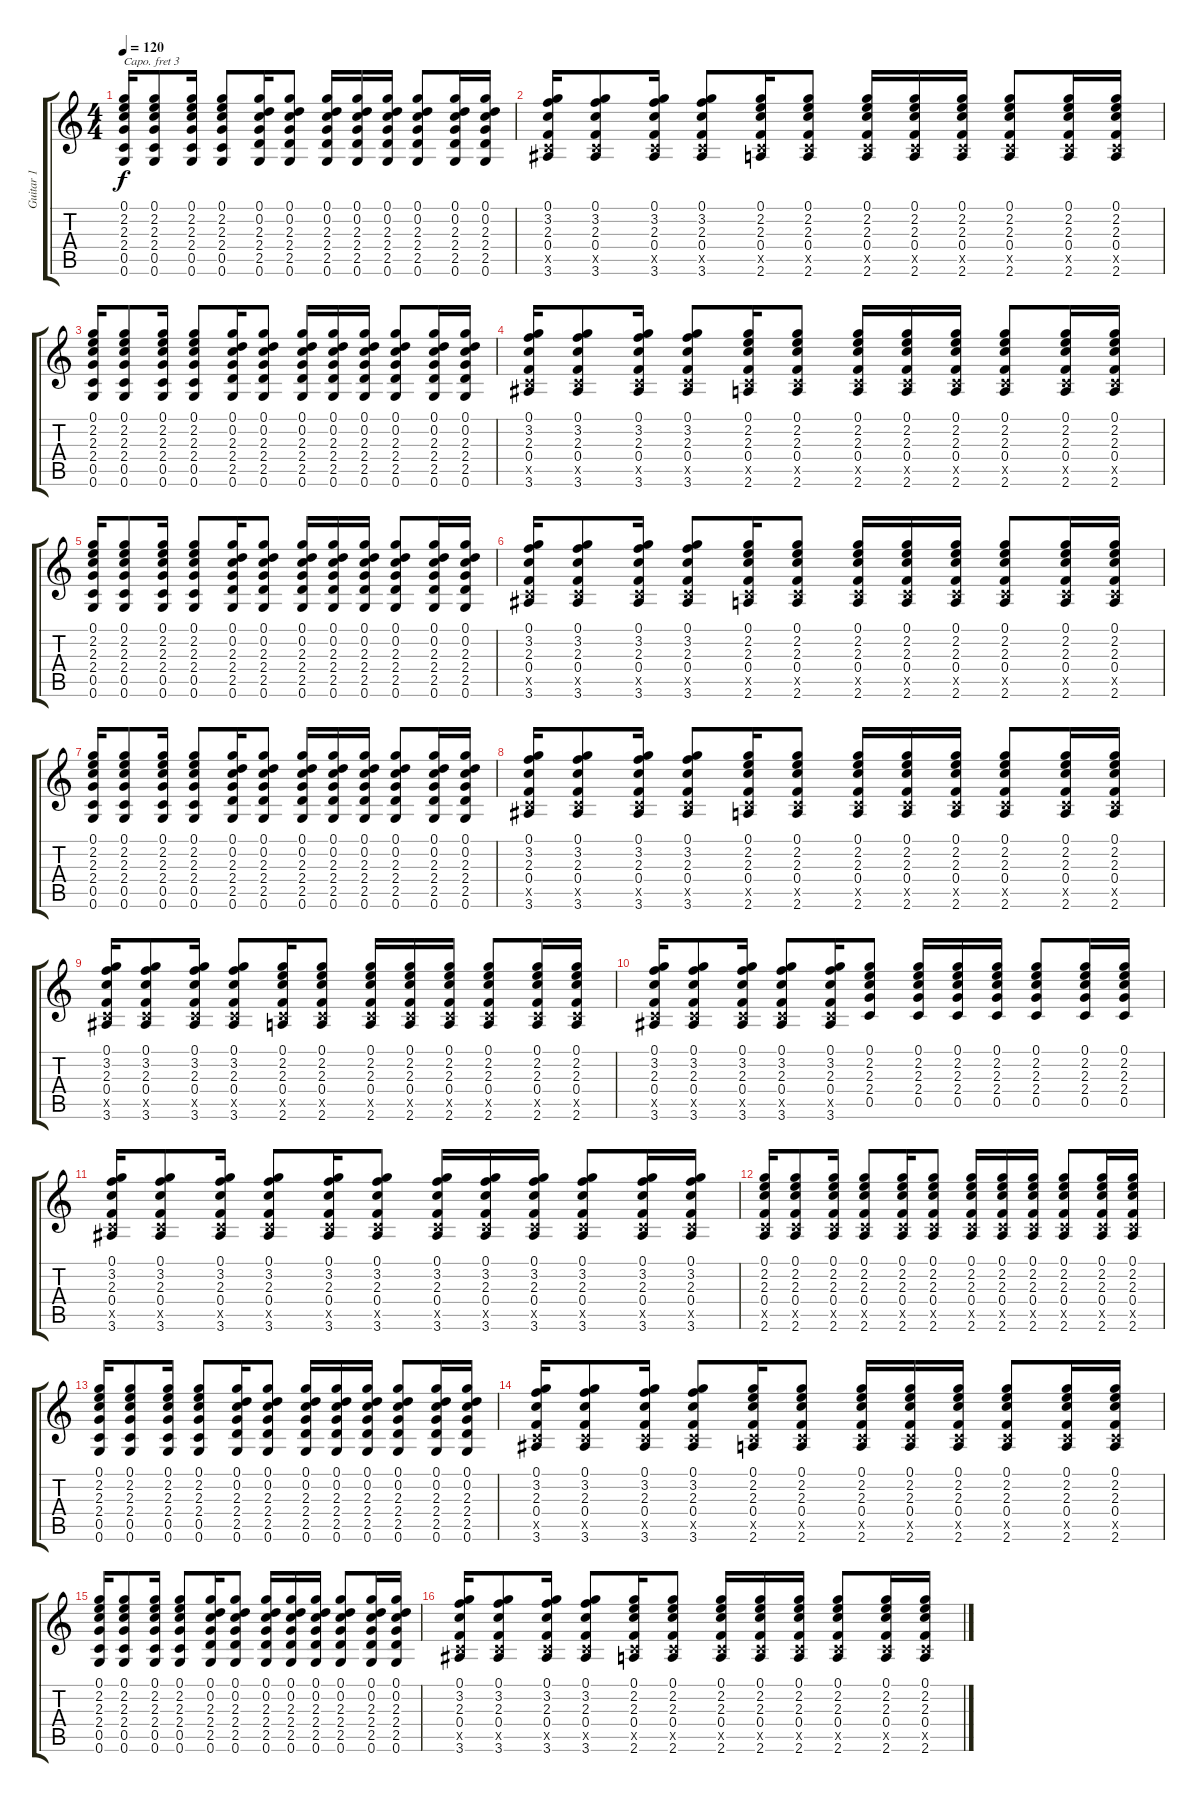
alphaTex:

\track ("Guitar 1" "Guitar 1") {instrument acousticguitarsteel}
\staff {score tabs}
\capo 3
\tuning (E4 B3 G3 D3 A2 E2) {hide}
\ts (4 4)
\tempo 120
\clef g2
\ks c
(0.1 2.2 2.3 2.4 0.5 0.6).16{dy f} (0.1 2.2 2.3 2.4 0.5 0.6).8 (0.1 2.2 2.3 2.4 0.5 0.6).16 (0.1 2.2 2.3 2.4 0.5 0.6).8 (0.1 0.2 2.3 2.4 2.5 0.6).16 (0.1 0.2 2.3 2.4 2.5 0.6).8 (0.1 0.2 2.3 2.4 2.5 0.6).16 (0.1 0.2 2.3 2.4 2.5 0.6).16 (0.1 0.2 2.3 2.4 2.5 0.6).16 (0.1 0.2 2.3 2.4 2.5 0.6).8 (0.1 0.2 2.3 2.4 2.5 0.6).16 (0.1 0.2 2.3 2.4 2.5 0.6).16 |
(0.1 3.2 2.3 0.4 0.5{x} 3.6).16 (0.1 3.2 2.3 0.4 0.5{x} 3.6).8 (0.1 3.2 2.3 0.4 0.5{x} 3.6).16 (0.1 3.2 2.3 0.4 0.5{x} 3.6).8 (0.1 2.2 2.3 0.4 0.5{x} 2.6).16 (0.1 2.2 2.3 0.4 0.5{x} 2.6).8 (0.1 2.2 2.3 0.4 0.5{x} 2.6).16 (0.1 2.2 2.3 0.4 0.5{x} 2.6).16 (0.1 2.2 2.3 0.4 0.5{x} 2.6).16 (0.1 2.2 2.3 0.4 0.5{x} 2.6).8 (0.1 2.2 2.3 0.4 0.5{x} 2.6).16 (0.1 2.2 2.3 0.4 0.5{x} 2.6).16 |
(0.1 2.2 2.3 2.4 0.5 0.6).16 (0.1 2.2 2.3 2.4 0.5 0.6).8 (0.1 2.2 2.3 2.4 0.5 0.6).16 (0.1 2.2 2.3 2.4 0.5 0.6).8 (0.1 0.2 2.3 2.4 2.5 0.6).16 (0.1 0.2 2.3 2.4 2.5 0.6).8 (0.1 0.2 2.3 2.4 2.5 0.6).16 (0.1 0.2 2.3 2.4 2.5 0.6).16 (0.1 0.2 2.3 2.4 2.5 0.6).16 (0.1 0.2 2.3 2.4 2.5 0.6).8 (0.1 0.2 2.3 2.4 2.5 0.6).16 (0.1 0.2 2.3 2.4 2.5 0.6).16 |
(0.1 3.2 2.3 0.4 0.5{x} 3.6).16 (0.1 3.2 2.3 0.4 0.5{x} 3.6).8 (0.1 3.2 2.3 0.4 0.5{x} 3.6).16 (0.1 3.2 2.3 0.4 0.5{x} 3.6).8 (0.1 2.2 2.3 0.4 0.5{x} 2.6).16 (0.1 2.2 2.3 0.4 0.5{x} 2.6).8 (0.1 2.2 2.3 0.4 0.5{x} 2.6).16 (0.1 2.2 2.3 0.4 0.5{x} 2.6).16 (0.1 2.2 2.3 0.4 0.5{x} 2.6).16 (0.1 2.2 2.3 0.4 0.5{x} 2.6).8 (0.1 2.2 2.3 0.4 0.5{x} 2.6).16 (0.1 2.2 2.3 0.4 0.5{x} 2.6).16 |
(0.1 2.2 2.3 2.4 0.5 0.6).16 (0.1 2.2 2.3 2.4 0.5 0.6).8 (0.1 2.2 2.3 2.4 0.5 0.6).16 (0.1 2.2 2.3 2.4 0.5 0.6).8 (0.1 0.2 2.3 2.4 2.5 0.6).16 (0.1 0.2 2.3 2.4 2.5 0.6).8 (0.1 0.2 2.3 2.4 2.5 0.6).16 (0.1 0.2 2.3 2.4 2.5 0.6).16 (0.1 0.2 2.3 2.4 2.5 0.6).16 (0.1 0.2 2.3 2.4 2.5 0.6).8 (0.1 0.2 2.3 2.4 2.5 0.6).16 (0.1 0.2 2.3 2.4 2.5 0.6).16 |
(0.1 3.2 2.3 0.4 0.5{x} 3.6).16 (0.1 3.2 2.3 0.4 0.5{x} 3.6).8 (0.1 3.2 2.3 0.4 0.5{x} 3.6).16 (0.1 3.2 2.3 0.4 0.5{x} 3.6).8 (0.1 2.2 2.3 0.4 0.5{x} 2.6).16 (0.1 2.2 2.3 0.4 0.5{x} 2.6).8 (0.1 2.2 2.3 0.4 0.5{x} 2.6).16 (0.1 2.2 2.3 0.4 0.5{x} 2.6).16 (0.1 2.2 2.3 0.4 0.5{x} 2.6).16 (0.1 2.2 2.3 0.4 0.5{x} 2.6).8 (0.1 2.2 2.3 0.4 0.5{x} 2.6).16 (0.1 2.2 2.3 0.4 0.5{x} 2.6).16 |
(0.1 2.2 2.3 2.4 0.5 0.6).16 (0.1 2.2 2.3 2.4 0.5 0.6).8 (0.1 2.2 2.3 2.4 0.5 0.6).16 (0.1 2.2 2.3 2.4 0.5 0.6).8 (0.1 0.2 2.3 2.4 2.5 0.6).16 (0.1 0.2 2.3 2.4 2.5 0.6).8 (0.1 0.2 2.3 2.4 2.5 0.6).16 (0.1 0.2 2.3 2.4 2.5 0.6).16 (0.1 0.2 2.3 2.4 2.5 0.6).16 (0.1 0.2 2.3 2.4 2.5 0.6).8 (0.1 0.2 2.3 2.4 2.5 0.6).16 (0.1 0.2 2.3 2.4 2.5 0.6).16 |
(0.1 3.2 2.3 0.4 0.5{x} 3.6).16 (0.1 3.2 2.3 0.4 0.5{x} 3.6).8 (0.1 3.2 2.3 0.4 0.5{x} 3.6).16 (0.1 3.2 2.3 0.4 0.5{x} 3.6).8 (0.1 2.2 2.3 0.4 0.5{x} 2.6).16 (0.1 2.2 2.3 0.4 0.5{x} 2.6).8 (0.1 2.2 2.3 0.4 0.5{x} 2.6).16 (0.1 2.2 2.3 0.4 0.5{x} 2.6).16 (0.1 2.2 2.3 0.4 0.5{x} 2.6).16 (0.1 2.2 2.3 0.4 0.5{x} 2.6).8 (0.1 2.2 2.3 0.4 0.5{x} 2.6).16 (0.1 2.2 2.3 0.4 0.5{x} 2.6).16 |
(0.1 3.2 2.3 0.4 0.5{x} 3.6).16 (0.1 3.2 2.3 0.4 0.5{x} 3.6).8 (0.1 3.2 2.3 0.4 0.5{x} 3.6).16 (0.1 3.2 2.3 0.4 0.5{x} 3.6).8 (0.1 2.2 2.3 0.4 0.5{x} 2.6).16 (0.1 2.2 2.3 0.4 0.5{x} 2.6).8 (0.1 2.2 2.3 0.4 0.5{x} 2.6).16 (0.1 2.2 2.3 0.4 0.5{x} 2.6).16 (0.1 2.2 2.3 0.4 0.5{x} 2.6).16 (0.1 2.2 2.3 0.4 0.5{x} 2.6).8 (0.1 2.2 2.3 0.4 0.5{x} 2.6).16 (0.1 2.2 2.3 0.4 0.5{x} 2.6).16 |
(0.1 3.2 2.3 0.4 0.5{x} 3.6).16 (0.1 3.2 2.3 0.4 0.5{x} 3.6).8 (0.1 3.2 2.3 0.4 0.5{x} 3.6).16 (0.1 3.2 2.3 0.4 0.5{x} 3.6).8 (0.1 3.2 2.3 0.4 0.5{x} 3.6).16 (0.1 2.2 2.3 2.4 0.5).8 (0.1 2.2 2.3 2.4 0.5).16 (0.1 2.2 2.3 2.4 0.5).16 (0.1 2.2 2.3 2.4 0.5).16 (0.1 2.2 2.3 2.4 0.5).8 (0.1 2.2 2.3 2.4 0.5).16 (0.1 2.2 2.3 2.4 0.5).16 |
(0.1 3.2 2.3 0.4 0.5{x} 3.6).16 (0.1 3.2 2.3 0.4 0.5{x} 3.6).8 (0.1 3.2 2.3 0.4 0.5{x} 3.6).16 (0.1 3.2 2.3 0.4 0.5{x} 3.6).8 (0.1 3.2 2.3 0.4 0.5{x} 3.6).16 (0.1 3.2 2.3 0.4 0.5{x} 3.6).8 (0.1 3.2 2.3 0.4 0.5{x} 3.6).16 (0.1 3.2 2.3 0.4 0.5{x} 3.6).16 (0.1 3.2 2.3 0.4 0.5{x} 3.6).16 (0.1 3.2 2.3 0.4 0.5{x} 3.6).8 (0.1 3.2 2.3 0.4 0.5{x} 3.6).16 (0.1 3.2 2.3 0.4 0.5{x} 3.6).16 |
(0.1 2.2 2.3 0.4 0.5{x} 2.6).16 (0.1 2.2 2.3 0.4 0.5{x} 2.6).8 (0.1 2.2 2.3 0.4 0.5{x} 2.6).16 (0.1 2.2 2.3 0.4 0.5{x} 2.6).8 (0.1 2.2 2.3 0.4 0.5{x} 2.6).16 (0.1 2.2 2.3 0.4 0.5{x} 2.6).8 (0.1 2.2 2.3 0.4 0.5{x} 2.6).16 (0.1 2.2 2.3 0.4 0.5{x} 2.6).16 (0.1 2.2 2.3 0.4 0.5{x} 2.6).16 (0.1 2.2 2.3 0.4 0.5{x} 2.6).8 (0.1 2.2 2.3 0.4 0.5{x} 2.6).16 (0.1 2.2 2.3 0.4 0.5{x} 2.6).16 |
(0.1 2.2 2.3 2.4 0.5 0.6).16 (0.1 2.2 2.3 2.4 0.5 0.6).8 (0.1 2.2 2.3 2.4 0.5 0.6).16 (0.1 2.2 2.3 2.4 0.5 0.6).8 (0.1 0.2 2.3 2.4 2.5 0.6).16 (0.1 0.2 2.3 2.4 2.5 0.6).8 (0.1 0.2 2.3 2.4 2.5 0.6).16 (0.1 0.2 2.3 2.4 2.5 0.6).16 (0.1 0.2 2.3 2.4 2.5 0.6).16 (0.1 0.2 2.3 2.4 2.5 0.6).8 (0.1 0.2 2.3 2.4 2.5 0.6).16 (0.1 0.2 2.3 2.4 2.5 0.6).16 |
(0.1 3.2 2.3 0.4 0.5{x} 3.6).16 (0.1 3.2 2.3 0.4 0.5{x} 3.6).8 (0.1 3.2 2.3 0.4 0.5{x} 3.6).16 (0.1 3.2 2.3 0.4 0.5{x} 3.6).8 (0.1 2.2 2.3 0.4 0.5{x} 2.6).16 (0.1 2.2 2.3 0.4 0.5{x} 2.6).8 (0.1 2.2 2.3 0.4 0.5{x} 2.6).16 (0.1 2.2 2.3 0.4 0.5{x} 2.6).16 (0.1 2.2 2.3 0.4 0.5{x} 2.6).16 (0.1 2.2 2.3 0.4 0.5{x} 2.6).8 (0.1 2.2 2.3 0.4 0.5{x} 2.6).16 (0.1 2.2 2.3 0.4 0.5{x} 2.6).16 |
(0.1 2.2 2.3 2.4 0.5 0.6).16 (0.1 2.2 2.3 2.4 0.5 0.6).8 (0.1 2.2 2.3 2.4 0.5 0.6).16 (0.1 2.2 2.3 2.4 0.5 0.6).8 (0.1 0.2 2.3 2.4 2.5 0.6).16 (0.1 0.2 2.3 2.4 2.5 0.6).8 (0.1 0.2 2.3 2.4 2.5 0.6).16 (0.1 0.2 2.3 2.4 2.5 0.6).16 (0.1 0.2 2.3 2.4 2.5 0.6).16 (0.1 0.2 2.3 2.4 2.5 0.6).8 (0.1 0.2 2.3 2.4 2.5 0.6).16 (0.1 0.2 2.3 2.4 2.5 0.6).16 |
(0.1 3.2 2.3 0.4 0.5{x} 3.6).16 (0.1 3.2 2.3 0.4 0.5{x} 3.6).8 (0.1 3.2 2.3 0.4 0.5{x} 3.6).16 (0.1 3.2 2.3 0.4 0.5{x} 3.6).8 (0.1 2.2 2.3 0.4 0.5{x} 2.6).16 (0.1 2.2 2.3 0.4 0.5{x} 2.6).8 (0.1 2.2 2.3 0.4 0.5{x} 2.6).16 (0.1 2.2 2.3 0.4 0.5{x} 2.6).16 (0.1 2.2 2.3 0.4 0.5{x} 2.6).16 (0.1 2.2 2.3 0.4 0.5{x} 2.6).8 (0.1 2.2 2.3 0.4 0.5{x} 2.6).16 (0.1 2.2 2.3 0.4 0.5{x} 2.6).16
